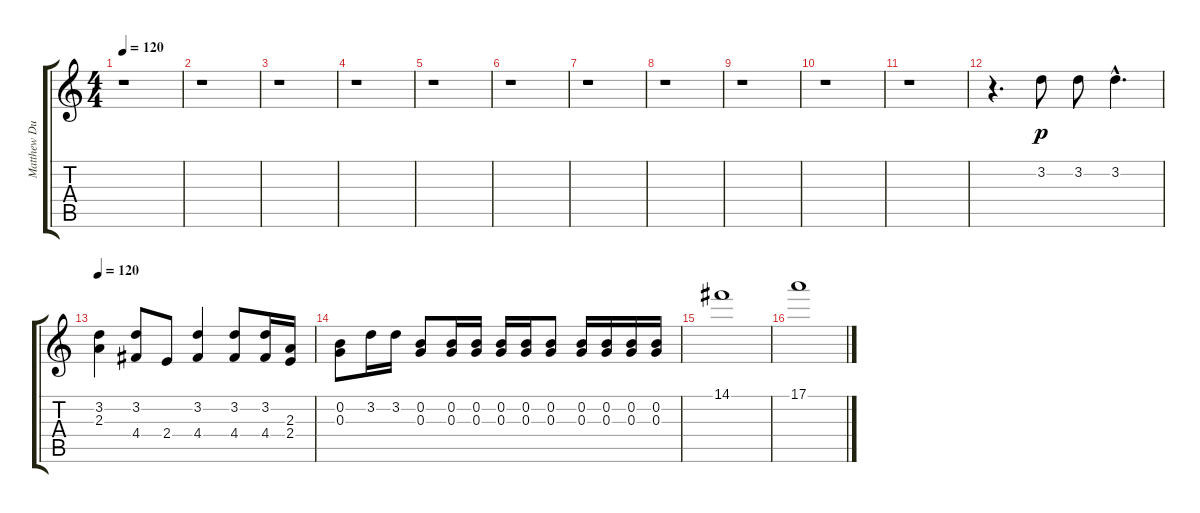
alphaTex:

\track ("Matthew Dufek" "Matthew Du") {instrument acousticguitarnylon}
\staff {score tabs}
\tuning (E4 B3 G3 D3 A2 E2) {hide}
\ts (4 4)
\tempo 120
\clef g2
\ks c
r.1{dy p} |
r.1 |
r.1 |
r.1 |
r.1 |
r.1 |
r.1 |
r.1 |
r.1 |
r.1 |
r.1 |
r.4{d} 3.2.8 3.2.8 3.2{hac}.4{d} |
\tempo 120
(3.2 2.3).4 (3.2 4.4).8 2.4.8 (3.2 4.4).4 (3.2 4.4).8 (3.2 4.4).16 (2.3 2.4).16 |
(0.2 0.3).8 3.2.16 3.2.16 (0.2 0.3).8 (0.2 0.3).16 (0.2 0.3).16 (0.2 0.3).16 (0.2 0.3).16 (0.2 0.3).8 (0.2 0.3).16 (0.2 0.3).16 (0.2 0.3).16 (0.2 0.3).16 |
14.1.1 |
17.1.1
